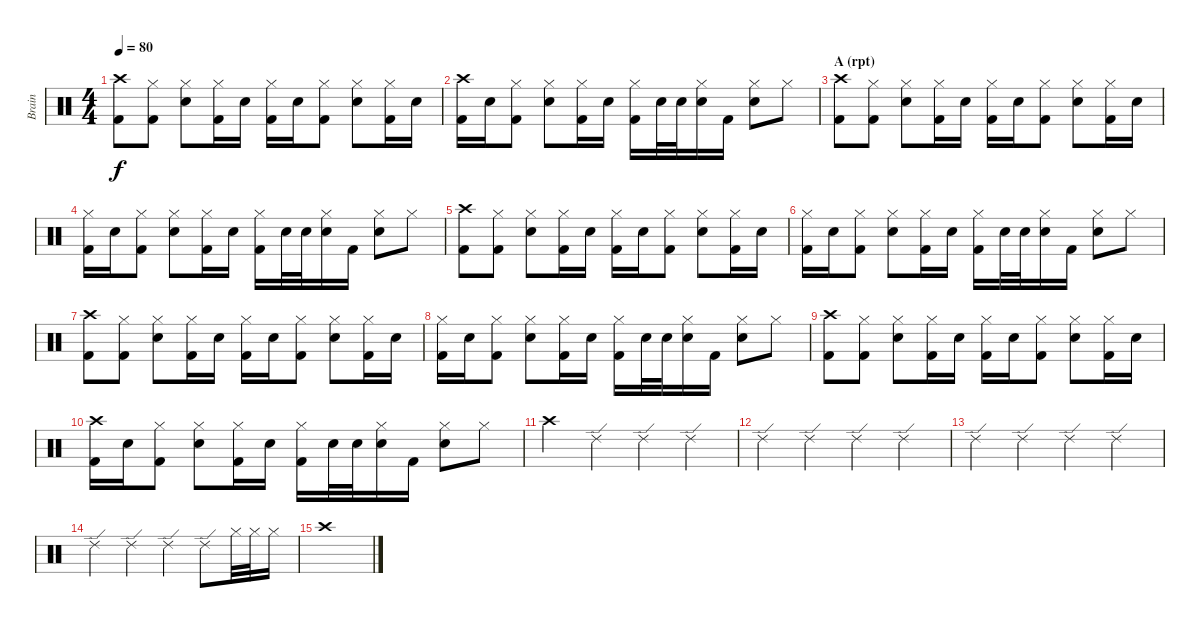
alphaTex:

\track ("Brain" "Brain") {instrument percussion}
\staff {score}
\articulation defaults
\ts (4 4)
\tempo 80
\clef neutral
\ks c
("Crash high (hit)" "Kick (hit) 2").8{dy f} ("Hi-Hat (closed)" "Kick (hit) 2").8 ("Hi-Hat (closed)" "Snare (hit) 2").8 ("Hi-Hat (closed)" "Kick (hit) 2").16 "Snare (hit) 2".16 ("Hi-Hat (closed)" "Kick (hit) 2").16 "Snare (hit) 2".16 ("Hi-Hat (closed)" "Kick (hit) 2").8 ("Hi-Hat (closed)" "Snare (hit) 2").8 ("Hi-Hat (closed)" "Kick (hit) 2").16 "Snare (hit) 2".16 |
("Crash high (hit)" "Kick (hit) 2").16 "Snare (hit) 2".16 ("Hi-Hat (closed)" "Kick (hit) 2").8 ("Hi-Hat (closed)" "Snare (hit) 2").8 ("Hi-Hat (closed)" "Kick (hit) 2").16 "Snare (hit) 2".16 ("Hi-Hat (closed)" "Kick (hit) 2").16 "Snare (hit) 2".32 "Snare (hit) 2".32 ("Hi-Hat (closed)" "Snare (hit) 2").16 "Kick (hit) 2".16 ("Hi-Hat (closed)" "Snare (hit) 2").8 "Hi-Hat (closed)".8 |
\section ("" "A (rpt)")
("Crash high (hit)" "Kick (hit) 2").8 ("Hi-Hat (closed)" "Kick (hit) 2").8 ("Hi-Hat (closed)" "Snare (hit) 2").8 ("Hi-Hat (closed)" "Kick (hit) 2").16 "Snare (hit) 2".16 ("Hi-Hat (closed)" "Kick (hit) 2").16 "Snare (hit) 2".16 ("Hi-Hat (closed)" "Kick (hit) 2").8 ("Hi-Hat (closed)" "Snare (hit) 2").8 ("Hi-Hat (closed)" "Kick (hit) 2").16 "Snare (hit) 2".16 |
("Hi-Hat (closed)" "Kick (hit) 2").16 "Snare (hit) 2".16 ("Hi-Hat (closed)" "Kick (hit) 2").8 ("Hi-Hat (closed)" "Snare (hit) 2").8 ("Hi-Hat (closed)" "Kick (hit) 2").16 "Snare (hit) 2".16 ("Hi-Hat (closed)" "Kick (hit) 2").16 "Snare (hit) 2".32 "Snare (hit) 2".32 ("Hi-Hat (closed)" "Snare (hit) 2").16 "Kick (hit) 2".16 ("Hi-Hat (closed)" "Snare (hit) 2").8 "Hi-Hat (closed)".8 |
("Crash high (hit)" "Kick (hit) 2").8 ("Hi-Hat (closed)" "Kick (hit) 2").8 ("Hi-Hat (closed)" "Snare (hit) 2").8 ("Hi-Hat (closed)" "Kick (hit) 2").16 "Snare (hit) 2".16 ("Hi-Hat (closed)" "Kick (hit) 2").16 "Snare (hit) 2".16 ("Hi-Hat (closed)" "Kick (hit) 2").8 ("Hi-Hat (closed)" "Snare (hit) 2").8 ("Hi-Hat (closed)" "Kick (hit) 2").16 "Snare (hit) 2".16 |
("Hi-Hat (closed)" "Kick (hit) 2").16 "Snare (hit) 2".16 ("Hi-Hat (closed)" "Kick (hit) 2").8 ("Hi-Hat (closed)" "Snare (hit) 2").8 ("Hi-Hat (closed)" "Kick (hit) 2").16 "Snare (hit) 2".16 ("Hi-Hat (closed)" "Kick (hit) 2").16 "Snare (hit) 2".32 "Snare (hit) 2".32 ("Hi-Hat (closed)" "Snare (hit) 2").16 "Kick (hit) 2".16 ("Hi-Hat (closed)" "Snare (hit) 2").8 "Hi-Hat (closed)".8 |
("Crash high (hit)" "Kick (hit) 2").8 ("Hi-Hat (closed)" "Kick (hit) 2").8 ("Hi-Hat (closed)" "Snare (hit) 2").8 ("Hi-Hat (closed)" "Kick (hit) 2").16 "Snare (hit) 2".16 ("Hi-Hat (closed)" "Kick (hit) 2").16 "Snare (hit) 2".16 ("Hi-Hat (closed)" "Kick (hit) 2").8 ("Hi-Hat (closed)" "Snare (hit) 2").8 ("Hi-Hat (closed)" "Kick (hit) 2").16 "Snare (hit) 2".16 |
("Hi-Hat (closed)" "Kick (hit) 2").16 "Snare (hit) 2".16 ("Hi-Hat (closed)" "Kick (hit) 2").8 ("Hi-Hat (closed)" "Snare (hit) 2").8 ("Hi-Hat (closed)" "Kick (hit) 2").16 "Snare (hit) 2".16 ("Hi-Hat (closed)" "Kick (hit) 2").16 "Snare (hit) 2".32 "Snare (hit) 2".32 ("Hi-Hat (closed)" "Snare (hit) 2").16 "Kick (hit) 2".16 ("Hi-Hat (closed)" "Snare (hit) 2").8 "Hi-Hat (closed)".8 |
("Crash high (hit)" "Kick (hit) 2").8 ("Hi-Hat (closed)" "Kick (hit) 2").8 ("Hi-Hat (closed)" "Snare (hit) 2").8 ("Hi-Hat (closed)" "Kick (hit) 2").16 "Snare (hit) 2".16 ("Hi-Hat (closed)" "Kick (hit) 2").16 "Snare (hit) 2".16 ("Hi-Hat (closed)" "Kick (hit) 2").8 ("Hi-Hat (closed)" "Snare (hit) 2").8 ("Hi-Hat (closed)" "Kick (hit) 2").16 "Snare (hit) 2".16 |
("Crash high (hit)" "Kick (hit) 2").16 "Snare (hit) 2".16 ("Hi-Hat (closed)" "Kick (hit) 2").8 ("Hi-Hat (closed)" "Snare (hit) 2").8 ("Hi-Hat (closed)" "Kick (hit) 2").16 "Snare (hit) 2".16 ("Hi-Hat (closed)" "Kick (hit) 2").16 "Snare (hit) 2".32 "Snare (hit) 2".32 ("Hi-Hat (closed)" "Snare (hit) 2").16 "Kick (hit) 2".16 ("Hi-Hat (closed)" "Snare (hit) 2").8 "Hi-Hat (closed)".8 |
"Crash high (hit)".4 "Ride (edge) 2".4 "Ride (edge) 2".4 "Ride (edge) 2".4 |
"Ride (edge) 2".4 "Ride (edge) 2".4 "Ride (edge) 2".4 "Ride (edge) 2".4 |
"Ride (edge) 2".4 "Ride (edge) 2".4 "Ride (edge) 2".4 "Ride (edge) 2".4 |
"Ride (edge) 2".4 "Ride (edge) 2".4 "Ride (edge) 2".4 "Ride (edge) 2".8 "Hi-Hat (closed)".32 "Hi-Hat (closed)".32 "Hi-Hat (closed)".16 |
"Crash high (hit)".1
